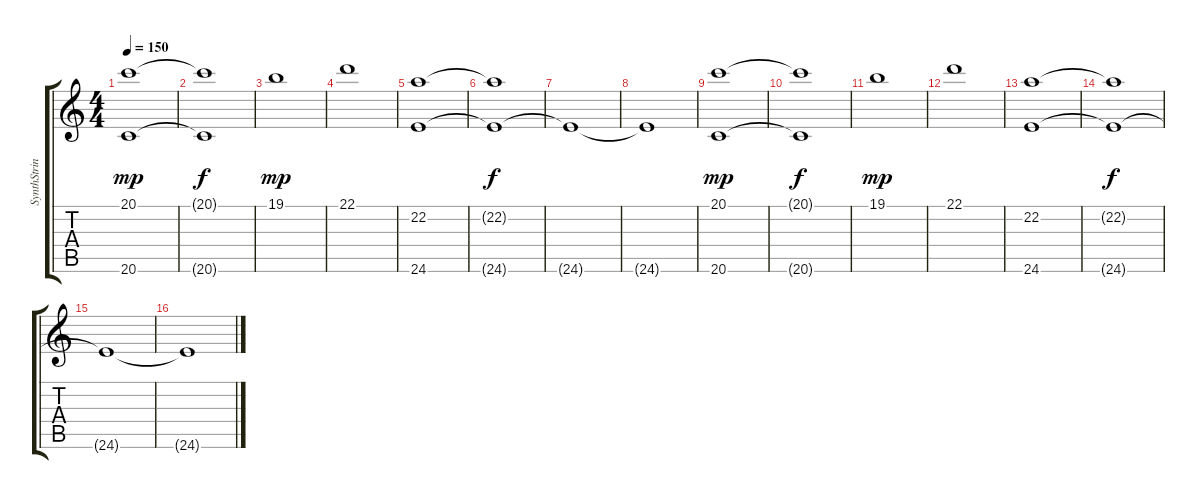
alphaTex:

\track ("SynthStrings 1" "SynthStrin") {instrument synthstrings1}
\staff {score tabs}
\tuning (E4 B3 G3 D3 A2 E2) {hide}
\ts (4 4)
\tempo 150
\clef g2
\ks c
(20.1 20.6).1{dy mp} |
(20.1{t} 20.6{t}).1{dy f} |
19.1.1{dy mp} |
22.1.1 |
(22.2 24.6).1 |
(22.2{t} 24.6{t}).1{dy f} |
24.6{t}.1 |
24.6{t}.1 |
(20.1 20.6).1{dy mp} |
(20.1{t} 20.6{t}).1{dy f} |
19.1.1{dy mp} |
22.1.1 |
(22.2 24.6).1 |
(22.2{t} 24.6{t}).1{dy f} |
24.6{t}.1 |
24.6{t}.1
